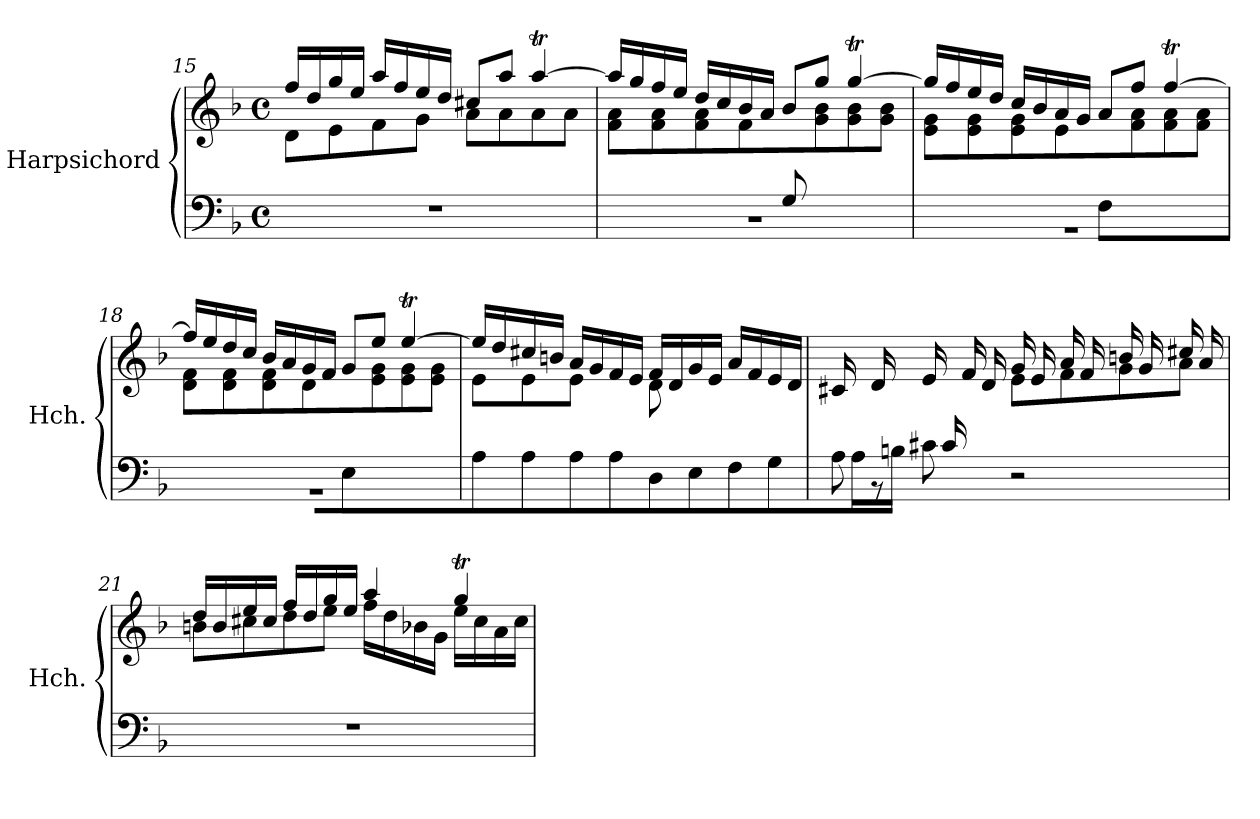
**kern	**kern
*part1	*part1
*staff2	*staff1
*I"Harpsichord	*
*I'Hch.	*
*clefF4	*clefG2
*k[b-]	*k[b-]
*M4/4	*M4/4
*met(c)	*met(c)
=15	=15
*	*^
1r	16ff/LL	8d\L
.	16dd/	.
.	16gg/	8e\
.	16ee/JJ	.
.	16aa/LL	8f\
.	16ff/	.
.	16ee/	8g\J
.	16dd/JJ	.
.	8cc#X/L	8a\L
.	8aa/J	8a\
.	[4aat/	8a\
.	.	8a\J
!!LO:LB:g=z	!!
=16	=16	=16
*^	*	*
2ryy	1r	16aa/LL]	8f\ 8a\L
.	.	16gg/	.
.	.	16ff/	8f\ 8a\
.	.	16ee/JJ	.
.	.	16dd/LL	8f\ 8a\
.	.	16cc/	.
.	.	16b-/	8f\J
.	.	16a/JJ	.
8G/L	.	8b-/L	8ryy
4.ryy	.	8gg/J	8g\ 8b-\
.	.	[4ggT/	8g\ 8b-\
.	.	.	8g\ 8b-\J
=17	=17	=17	=17
2ryy	1r	16gg/LL]	8e\ 8g\L
.	.	16ff/	.
.	.	16ee/	8e\ 8g\
.	.	16dd/JJ	.
.	.	16cc/LL	8e\ 8g\
.	.	16b-/	.
.	.	16a/	8e\J
.	.	16g/JJ	.
8F/L	.	8a/L	8ryy
4.ryy	.	8ff/J	8f\ 8a\
.	.	[4ffT/	8f\ 8a\
.	.	.	8f\ 8a\J
=18	=18	=18	=18
2ryy	1r	16ff/LL]	8d\ 8f\L
.	.	16ee/	.
.	.	16dd/	8d\ 8f\
.	.	16cc/JJ	.
.	.	16b-/LL	8d\ 8f\
.	.	16a/	.
.	.	16g/	8d\J
.	.	16f/JJ	.
8E/L	.	8g/L	8ryy
4.ryy	.	8ee/J	8e\ 8g\
.	.	[4eet/	8e\ 8g\
.	.	.	8e\ 8g\J
*v	*v	*	*
!!LO:LB:g=z	!!
=19	=19	=19
8A\L	16ee/LL]	8e\L
.	16dd/	.
8A\	16cc#X/	8e\
.	16bn/JJ	.
8A\	16a/LL	8e\J
.	16g/	.
8A\J	16f/	8ryy
.	16e/JJ	.
8D\L	16f/LL	8d\
.	16d/	.
8E\	16g/	4.ryy
.	16e/JJ	.
8F\	16a/LL	.
.	16f/	.
8G\J	16e/	.
.	16d/JJ	.
=20	=20	=20
*^	*	*^
16ryy	8A\	16c#X/LL	2ryy	4.ryy
16A/	.	16ryy	.	.
16ryy	8r	16d/	.	.
16Bn/JJ	.	16ryy	.	.
16ryy	8c#X\L	16e/LL	.	.
16c#/	.	16ryy	.	.
2ryy	8ryy	16f/	.	8d\J
.	.	16d/JJ	.	.
.	2r	16g/LL	8e\L	2ryy
.	.	16e/	.	.
.	.	16a/	8f\	.
.	.	16f/JJ	.	.
.	.	16bn/LL	8g\	.
.	.	16g/	.	.
8ryy	.	16cc#X/	8a\J	.
.	.	16a/JJ	.	.
*v	*v	*	*	*
*	*	*v	*v
!!LO:LB:g=z
=21	=21	=21
1r	16dd/LL	8bn\L
.	16b/	.
.	16ee/	8cc#X\
.	16cc#/JJ	.
.	16ff/LL	8dd\
.	16dd/	.
.	16gg/	8ee\J
.	16ee/JJ	.
.	4aa/	16ff\LL
.	.	16dd\
.	.	16b-X\
.	.	16g\JJ
.	4ggT/	16ee\LL
.	.	16cc#\
.	.	16a\
.	.	16cc#\JJ
*	*v	*v
=	=
*-	*-
